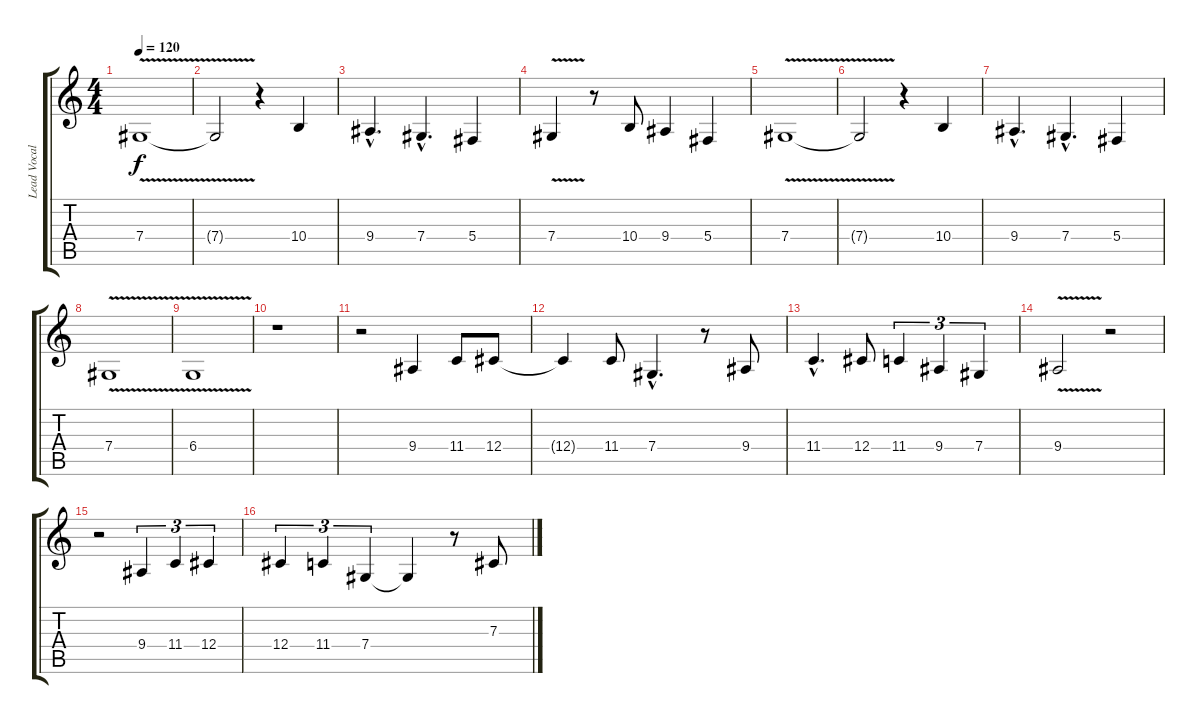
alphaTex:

\track ("Lead Vocal" "Lead Vocal") {instrument tenorsax}
\staff {score tabs}
\tuning (Eb4 Bb3 Gb3 Db3 Ab2 Eb2) {hide}
\ts (4 4)
\tempo 120
\clef g2
\ks c
7.4{v}.1{dy f} |
7.4{t}.2 r.4 10.4.4 |
9.4{hac}.4{d} 7.4{hac}.4{d} 5.4.4 |
7.4{v}.4 r.8 10.4.8 9.4.4 5.4.4 |
7.4{v}.1 |
7.4{t}.2 r.4 10.4.4 |
9.4{hac}.4{d} 7.4{hac}.4{d} 5.4.4 |
7.4{v}.1 |
6.4{v}.1 |
r.1 |
r.2 9.4.4 11.4.8 12.4.8 |
12.4{t}.4 11.4.8 7.4{hac}.4{d} r.8 9.4.8 |
11.4{hac}.4{d} 12.4.8 11.4.4{tu (3 2)} 9.4.4{tu (3 2)} 7.4.4{tu (3 2)} |
9.4{v}.2 r.2 |
r.2 9.4.4{tu (3 2)} 11.4.4{tu (3 2)} 12.4.4{tu (3 2)} |
12.4.4{tu (3 2)} 11.4.4{tu (3 2)} 7.4.4{tu (3 2)} 7.4{t}.4 r.8 7.3.8
